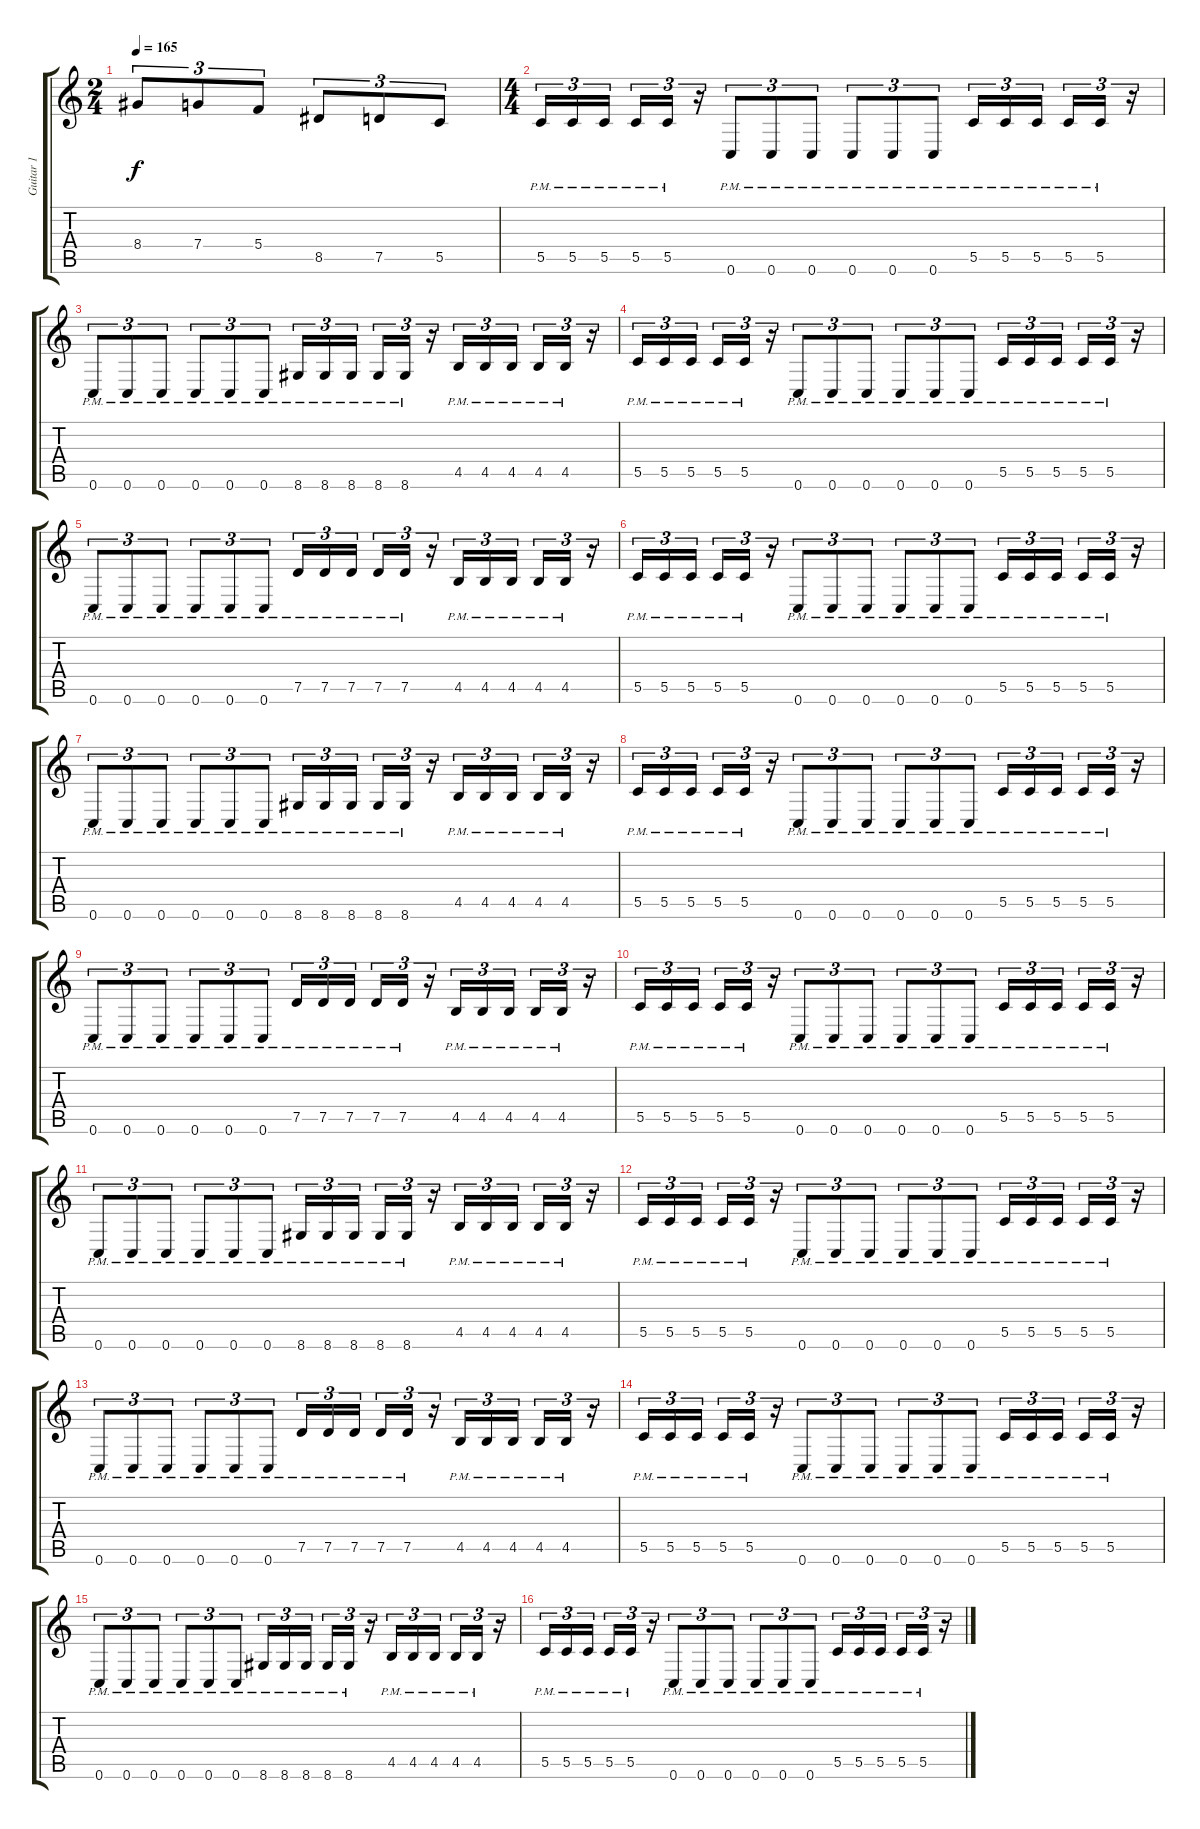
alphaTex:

\track ("Guitar 1" "Guitar 1") {instrument distortionguitar}
\staff {score tabs}
\tuning (D4 A3 F3 C3 G2 C2) {hide}
\ts (2 4)
\tempo 165
\clef g2
\ks c
8.4.8{tu (3 2) dy f} 7.4.8{tu (3 2)} 5.4.8{tu (3 2)} 8.5.8{tu (3 2)} 7.5.8{tu (3 2)} 5.5.8{tu (3 2)} |
\ts (4 4)
5.5{pm}.16{tu (3 2)} 5.5{pm}.16{tu (3 2)} 5.5{pm}.16{tu (3 2) beam splitsecondary} 5.5{pm}.16{tu (3 2)} 5.5{pm}.16{tu (3 2)} r.16{tu (3 2)} 0.6{pm}.8{tu (3 2)} 0.6{pm}.8{tu (3 2)} 0.6{pm}.8{tu (3 2)} 0.6{pm}.8{tu (3 2)} 0.6{pm}.8{tu (3 2)} 0.6{pm}.8{tu (3 2)} 5.5{pm}.16{tu (3 2)} 5.5{pm}.16{tu (3 2)} 5.5{pm}.16{tu (3 2) beam splitsecondary} 5.5{pm}.16{tu (3 2)} 5.5{pm}.16{tu (3 2)} r.16{tu (3 2)} |
0.6{pm}.8{tu (3 2)} 0.6{pm}.8{tu (3 2)} 0.6{pm}.8{tu (3 2)} 0.6{pm}.8{tu (3 2)} 0.6{pm}.8{tu (3 2)} 0.6{pm}.8{tu (3 2)} 8.6{pm}.16{tu (3 2)} 8.6{pm}.16{tu (3 2)} 8.6{pm}.16{tu (3 2) beam splitsecondary} 8.6{pm}.16{tu (3 2)} 8.6{pm}.16{tu (3 2)} r.16{tu (3 2)} 4.5{pm}.16{tu (3 2)} 4.5{pm}.16{tu (3 2)} 4.5{pm}.16{tu (3 2) beam splitsecondary} 4.5{pm}.16{tu (3 2)} 4.5{pm}.16{tu (3 2)} r.16{tu (3 2)} |
5.5{pm}.16{tu (3 2)} 5.5{pm}.16{tu (3 2)} 5.5{pm}.16{tu (3 2) beam splitsecondary} 5.5{pm}.16{tu (3 2)} 5.5{pm}.16{tu (3 2)} r.16{tu (3 2)} 0.6{pm}.8{tu (3 2)} 0.6{pm}.8{tu (3 2)} 0.6{pm}.8{tu (3 2)} 0.6{pm}.8{tu (3 2)} 0.6{pm}.8{tu (3 2)} 0.6{pm}.8{tu (3 2)} 5.5{pm}.16{tu (3 2)} 5.5{pm}.16{tu (3 2)} 5.5{pm}.16{tu (3 2) beam splitsecondary} 5.5{pm}.16{tu (3 2)} 5.5{pm}.16{tu (3 2)} r.16{tu (3 2)} |
0.6{pm}.8{tu (3 2)} 0.6{pm}.8{tu (3 2)} 0.6{pm}.8{tu (3 2)} 0.6{pm}.8{tu (3 2)} 0.6{pm}.8{tu (3 2)} 0.6{pm}.8{tu (3 2)} 7.5{pm}.16{tu (3 2)} 7.5{pm}.16{tu (3 2)} 7.5{pm}.16{tu (3 2) beam splitsecondary} 7.5{pm}.16{tu (3 2)} 7.5{pm}.16{tu (3 2)} r.16{tu (3 2)} 4.5{pm}.16{tu (3 2)} 4.5{pm}.16{tu (3 2)} 4.5{pm}.16{tu (3 2) beam splitsecondary} 4.5{pm}.16{tu (3 2)} 4.5{pm}.16{tu (3 2)} r.16{tu (3 2)} |
5.5{pm}.16{tu (3 2)} 5.5{pm}.16{tu (3 2)} 5.5{pm}.16{tu (3 2) beam splitsecondary} 5.5{pm}.16{tu (3 2)} 5.5{pm}.16{tu (3 2)} r.16{tu (3 2)} 0.6{pm}.8{tu (3 2)} 0.6{pm}.8{tu (3 2)} 0.6{pm}.8{tu (3 2)} 0.6{pm}.8{tu (3 2)} 0.6{pm}.8{tu (3 2)} 0.6{pm}.8{tu (3 2)} 5.5{pm}.16{tu (3 2)} 5.5{pm}.16{tu (3 2)} 5.5{pm}.16{tu (3 2) beam splitsecondary} 5.5{pm}.16{tu (3 2)} 5.5{pm}.16{tu (3 2)} r.16{tu (3 2)} |
0.6{pm}.8{tu (3 2)} 0.6{pm}.8{tu (3 2)} 0.6{pm}.8{tu (3 2)} 0.6{pm}.8{tu (3 2)} 0.6{pm}.8{tu (3 2)} 0.6{pm}.8{tu (3 2)} 8.6{pm}.16{tu (3 2)} 8.6{pm}.16{tu (3 2)} 8.6{pm}.16{tu (3 2) beam splitsecondary} 8.6{pm}.16{tu (3 2)} 8.6{pm}.16{tu (3 2)} r.16{tu (3 2)} 4.5{pm}.16{tu (3 2)} 4.5{pm}.16{tu (3 2)} 4.5{pm}.16{tu (3 2) beam splitsecondary} 4.5{pm}.16{tu (3 2)} 4.5{pm}.16{tu (3 2)} r.16{tu (3 2)} |
5.5{pm}.16{tu (3 2)} 5.5{pm}.16{tu (3 2)} 5.5{pm}.16{tu (3 2) beam splitsecondary} 5.5{pm}.16{tu (3 2)} 5.5{pm}.16{tu (3 2)} r.16{tu (3 2)} 0.6{pm}.8{tu (3 2)} 0.6{pm}.8{tu (3 2)} 0.6{pm}.8{tu (3 2)} 0.6{pm}.8{tu (3 2)} 0.6{pm}.8{tu (3 2)} 0.6{pm}.8{tu (3 2)} 5.5{pm}.16{tu (3 2)} 5.5{pm}.16{tu (3 2)} 5.5{pm}.16{tu (3 2) beam splitsecondary} 5.5{pm}.16{tu (3 2)} 5.5{pm}.16{tu (3 2)} r.16{tu (3 2)} |
0.6{pm}.8{tu (3 2)} 0.6{pm}.8{tu (3 2)} 0.6{pm}.8{tu (3 2)} 0.6{pm}.8{tu (3 2)} 0.6{pm}.8{tu (3 2)} 0.6{pm}.8{tu (3 2)} 7.5{pm}.16{tu (3 2)} 7.5{pm}.16{tu (3 2)} 7.5{pm}.16{tu (3 2) beam splitsecondary} 7.5{pm}.16{tu (3 2)} 7.5{pm}.16{tu (3 2)} r.16{tu (3 2)} 4.5{pm}.16{tu (3 2)} 4.5{pm}.16{tu (3 2)} 4.5{pm}.16{tu (3 2) beam splitsecondary} 4.5{pm}.16{tu (3 2)} 4.5{pm}.16{tu (3 2)} r.16{tu (3 2)} |
5.5{pm}.16{tu (3 2)} 5.5{pm}.16{tu (3 2)} 5.5{pm}.16{tu (3 2) beam splitsecondary} 5.5{pm}.16{tu (3 2)} 5.5{pm}.16{tu (3 2)} r.16{tu (3 2)} 0.6{pm}.8{tu (3 2)} 0.6{pm}.8{tu (3 2)} 0.6{pm}.8{tu (3 2)} 0.6{pm}.8{tu (3 2)} 0.6{pm}.8{tu (3 2)} 0.6{pm}.8{tu (3 2)} 5.5{pm}.16{tu (3 2)} 5.5{pm}.16{tu (3 2)} 5.5{pm}.16{tu (3 2) beam splitsecondary} 5.5{pm}.16{tu (3 2)} 5.5{pm}.16{tu (3 2)} r.16{tu (3 2)} |
0.6{pm}.8{tu (3 2)} 0.6{pm}.8{tu (3 2)} 0.6{pm}.8{tu (3 2)} 0.6{pm}.8{tu (3 2)} 0.6{pm}.8{tu (3 2)} 0.6{pm}.8{tu (3 2)} 8.6{pm}.16{tu (3 2)} 8.6{pm}.16{tu (3 2)} 8.6{pm}.16{tu (3 2) beam splitsecondary} 8.6{pm}.16{tu (3 2)} 8.6{pm}.16{tu (3 2)} r.16{tu (3 2)} 4.5{pm}.16{tu (3 2)} 4.5{pm}.16{tu (3 2)} 4.5{pm}.16{tu (3 2) beam splitsecondary} 4.5{pm}.16{tu (3 2)} 4.5{pm}.16{tu (3 2)} r.16{tu (3 2)} |
5.5{pm}.16{tu (3 2)} 5.5{pm}.16{tu (3 2)} 5.5{pm}.16{tu (3 2) beam splitsecondary} 5.5{pm}.16{tu (3 2)} 5.5{pm}.16{tu (3 2)} r.16{tu (3 2)} 0.6{pm}.8{tu (3 2)} 0.6{pm}.8{tu (3 2)} 0.6{pm}.8{tu (3 2)} 0.6{pm}.8{tu (3 2)} 0.6{pm}.8{tu (3 2)} 0.6{pm}.8{tu (3 2)} 5.5{pm}.16{tu (3 2)} 5.5{pm}.16{tu (3 2)} 5.5{pm}.16{tu (3 2) beam splitsecondary} 5.5{pm}.16{tu (3 2)} 5.5{pm}.16{tu (3 2)} r.16{tu (3 2)} |
0.6{pm}.8{tu (3 2)} 0.6{pm}.8{tu (3 2)} 0.6{pm}.8{tu (3 2)} 0.6{pm}.8{tu (3 2)} 0.6{pm}.8{tu (3 2)} 0.6{pm}.8{tu (3 2)} 7.5{pm}.16{tu (3 2)} 7.5{pm}.16{tu (3 2)} 7.5{pm}.16{tu (3 2) beam splitsecondary} 7.5{pm}.16{tu (3 2)} 7.5{pm}.16{tu (3 2)} r.16{tu (3 2)} 4.5{pm}.16{tu (3 2)} 4.5{pm}.16{tu (3 2)} 4.5{pm}.16{tu (3 2) beam splitsecondary} 4.5{pm}.16{tu (3 2)} 4.5{pm}.16{tu (3 2)} r.16{tu (3 2)} |
5.5{pm}.16{tu (3 2)} 5.5{pm}.16{tu (3 2)} 5.5{pm}.16{tu (3 2) beam splitsecondary} 5.5{pm}.16{tu (3 2)} 5.5{pm}.16{tu (3 2)} r.16{tu (3 2)} 0.6{pm}.8{tu (3 2)} 0.6{pm}.8{tu (3 2)} 0.6{pm}.8{tu (3 2)} 0.6{pm}.8{tu (3 2)} 0.6{pm}.8{tu (3 2)} 0.6{pm}.8{tu (3 2)} 5.5{pm}.16{tu (3 2)} 5.5{pm}.16{tu (3 2)} 5.5{pm}.16{tu (3 2) beam splitsecondary} 5.5{pm}.16{tu (3 2)} 5.5{pm}.16{tu (3 2)} r.16{tu (3 2)} |
0.6{pm}.8{tu (3 2)} 0.6{pm}.8{tu (3 2)} 0.6{pm}.8{tu (3 2)} 0.6{pm}.8{tu (3 2)} 0.6{pm}.8{tu (3 2)} 0.6{pm}.8{tu (3 2)} 8.6{pm}.16{tu (3 2)} 8.6{pm}.16{tu (3 2)} 8.6{pm}.16{tu (3 2) beam splitsecondary} 8.6{pm}.16{tu (3 2)} 8.6{pm}.16{tu (3 2)} r.16{tu (3 2)} 4.5{pm}.16{tu (3 2)} 4.5{pm}.16{tu (3 2)} 4.5{pm}.16{tu (3 2) beam splitsecondary} 4.5{pm}.16{tu (3 2)} 4.5{pm}.16{tu (3 2)} r.16{tu (3 2)} |
5.5{pm}.16{tu (3 2)} 5.5{pm}.16{tu (3 2)} 5.5{pm}.16{tu (3 2) beam splitsecondary} 5.5{pm}.16{tu (3 2)} 5.5{pm}.16{tu (3 2)} r.16{tu (3 2)} 0.6{pm}.8{tu (3 2)} 0.6{pm}.8{tu (3 2)} 0.6{pm}.8{tu (3 2)} 0.6{pm}.8{tu (3 2)} 0.6{pm}.8{tu (3 2)} 0.6{pm}.8{tu (3 2)} 5.5{pm}.16{tu (3 2)} 5.5{pm}.16{tu (3 2)} 5.5{pm}.16{tu (3 2) beam splitsecondary} 5.5{pm}.16{tu (3 2)} 5.5{pm}.16{tu (3 2)} r.16{tu (3 2)}
